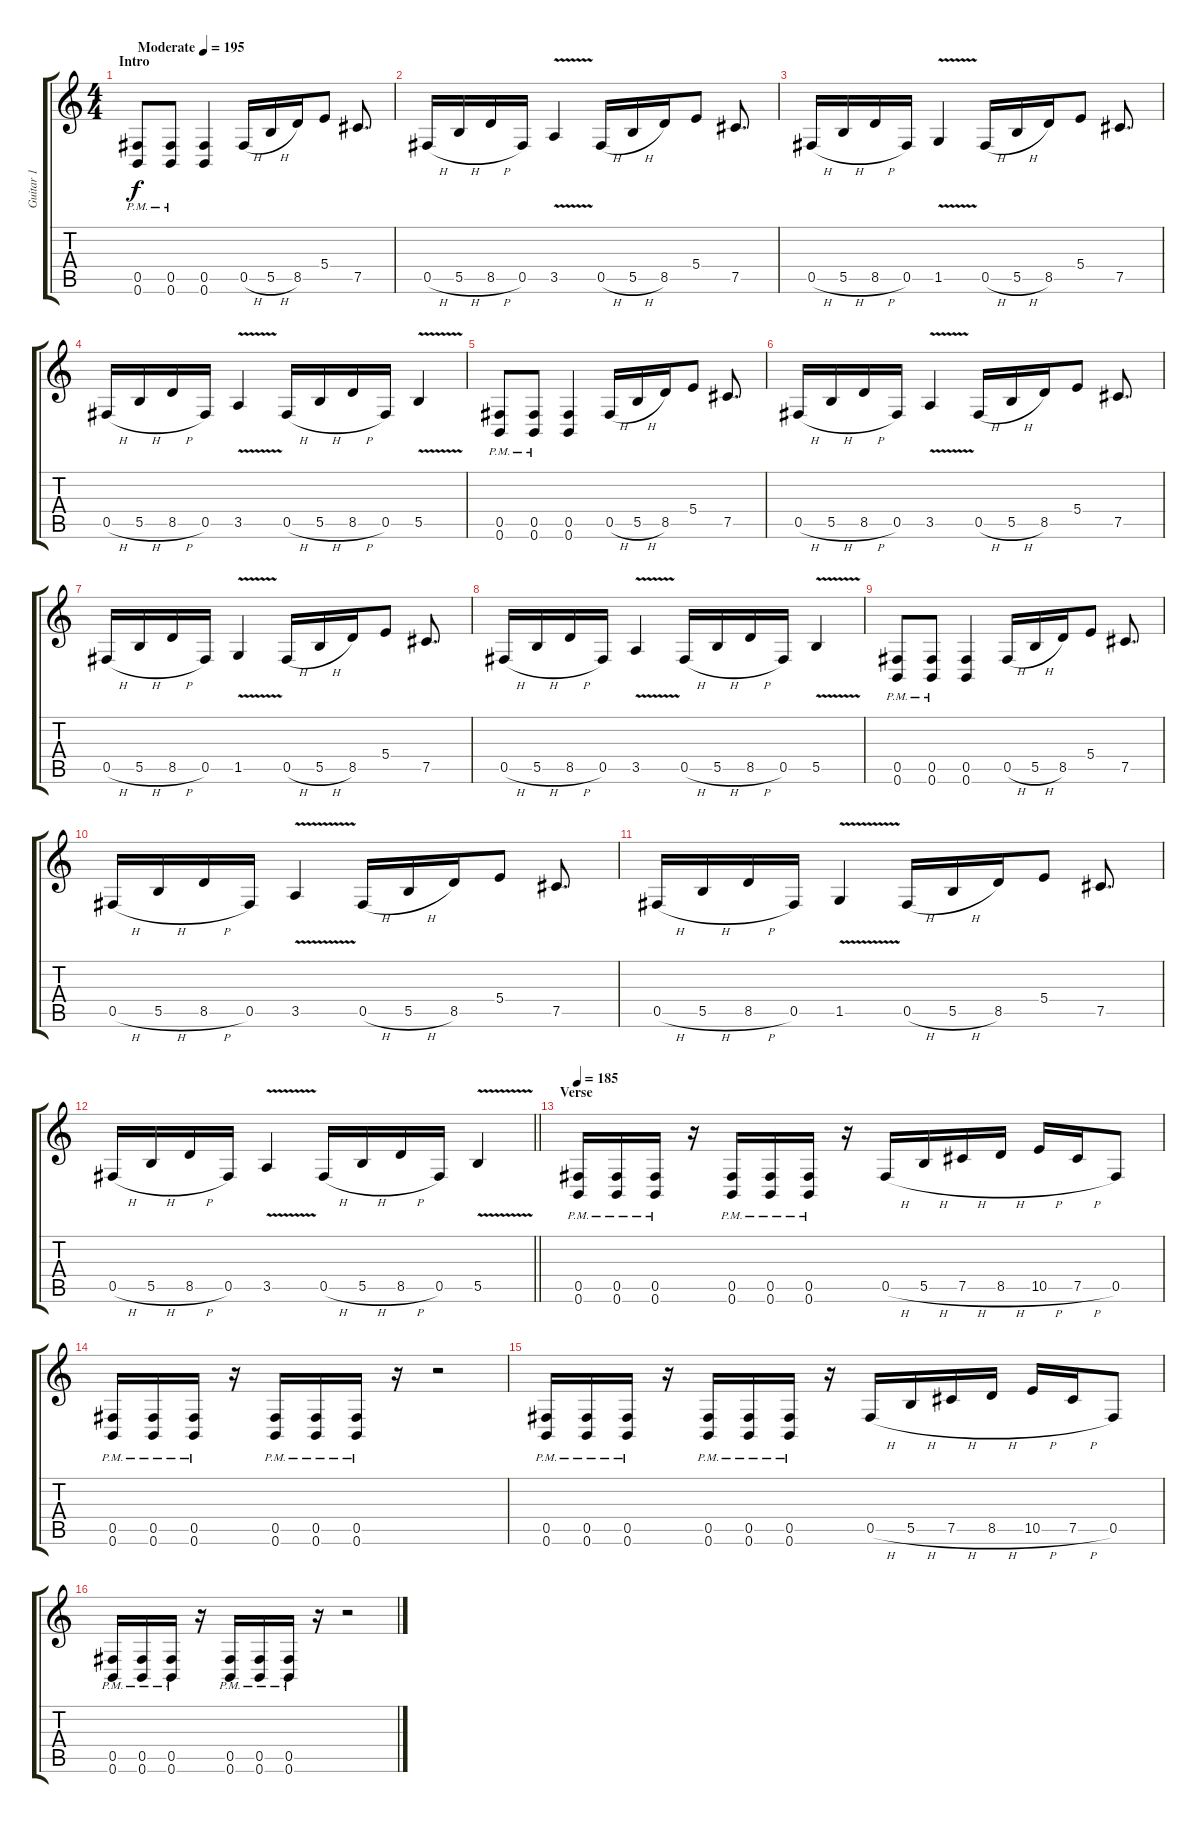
\track ("Guitar 1" "Guitar 1") {instrument distortionguitar}
\staff {score tabs}
\tuning (Db4 Ab3 E3 B2 Gb2 B1) {hide}
\ts (4 4)
\section ("" "Intro")
\tempo (195 "Moderate")
\clef g2
\ks c
(0.5{pm} 0.6{pm}).8{dy f instrument distortionguitar} (0.5{pm} 0.6{pm}).8 (0.5 0.6).4 0.5{h}.16{balance 8} 5.5{h}.16 8.5.16 5.4.8 7.5.8{d} |
0.5{h}.16 5.5{h}.16 8.5{h}.16 0.5.16 3.5{v}.4 0.5{h}.16 5.5{h}.16 8.5.16 5.4.8 7.5.8{d} |
0.5{h}.16 5.5{h}.16 8.5{h}.16 0.5.16 1.5{v}.4 0.5{h}.16 5.5{h}.16 8.5.16 5.4.8 7.5.8{d} |
0.5{h}.16 5.5{h}.16 8.5{h}.16 0.5.16 3.5{v}.4 0.5{h}.16{balance 0} 5.5{h}.16 8.5{h}.16 0.5.16 5.5{v}.4 |
(0.5{pm} 0.6{pm}).8 (0.5{pm} 0.6{pm}).8 (0.5 0.6).4 0.5{h}.16 5.5{h}.16 8.5.16 5.4.8 7.5.8{d} |
0.5{h}.16 5.5{h}.16 8.5{h}.16 0.5.16 3.5{v}.4 0.5{h}.16 5.5{h}.16 8.5.16 5.4.8 7.5.8{d} |
0.5{h}.16 5.5{h}.16 8.5{h}.16 0.5.16 1.5{v}.4 0.5{h}.16 5.5{h}.16 8.5.16 5.4.8 7.5.8{d} |
0.5{h}.16 5.5{h}.16 8.5{h}.16 0.5.16 3.5{v}.4 0.5{h}.16 5.5{h}.16 8.5{h}.16 0.5.16 5.5{v}.4 |
(0.5{pm} 0.6{pm}).8 (0.5{pm} 0.6{pm}).8 (0.5 0.6).4 0.5{h}.16 5.5{h}.16 8.5.16 5.4.8 7.5.8{d} |
0.5{h}.16 5.5{h}.16 8.5{h}.16 0.5.16 3.5{v}.4 0.5{h}.16 5.5{h}.16 8.5.16 5.4.8 7.5.8{d} |
0.5{h}.16 5.5{h}.16 8.5{h}.16 0.5.16 1.5{v}.4 0.5{h}.16 5.5{h}.16 8.5.16 5.4.8 7.5.8{d} |
\barLineRight lightlight
0.5{h}.16 5.5{h}.16 8.5{h}.16 0.5.16 3.5{v}.4 0.5{h}.16 5.5{h}.16 8.5{h}.16 0.5.16 5.5{v}.4 |
\section ("" "Verse")
\tempo 185
(0.5{pm} 0.6{pm}).16 (0.5{pm} 0.6{pm}).16 (0.5{pm} 0.6{pm}).16 r.16 (0.5{pm} 0.6{pm}).16 (0.5{pm} 0.6{pm}).16 (0.5{pm} 0.6{pm}).16 r.16 0.5{h}.16 5.5{h}.16 7.5{h}.16 8.5{h}.16 10.5{h}.16 7.5{h}.16 0.5.8 |
(0.5{pm} 0.6{pm}).16 (0.5{pm} 0.6{pm}).16 (0.5{pm} 0.6{pm}).16 r.16 (0.5{pm} 0.6{pm}).16 (0.5{pm} 0.6{pm}).16 (0.5{pm} 0.6{pm}).16 r.16 r.2 |
(0.5{pm} 0.6{pm}).16 (0.5{pm} 0.6{pm}).16 (0.5{pm} 0.6{pm}).16 r.16 (0.5{pm} 0.6{pm}).16 (0.5{pm} 0.6{pm}).16 (0.5{pm} 0.6{pm}).16 r.16 0.5{h}.16 5.5{h}.16 7.5{h}.16 8.5{h}.16 10.5{h}.16 7.5{h}.16 0.5.8 |
(0.5{pm} 0.6{pm}).16 (0.5{pm} 0.6{pm}).16 (0.5{pm} 0.6{pm}).16 r.16 (0.5{pm} 0.6{pm}).16 (0.5{pm} 0.6{pm}).16 (0.5{pm} 0.6{pm}).16 r.16 r.2
